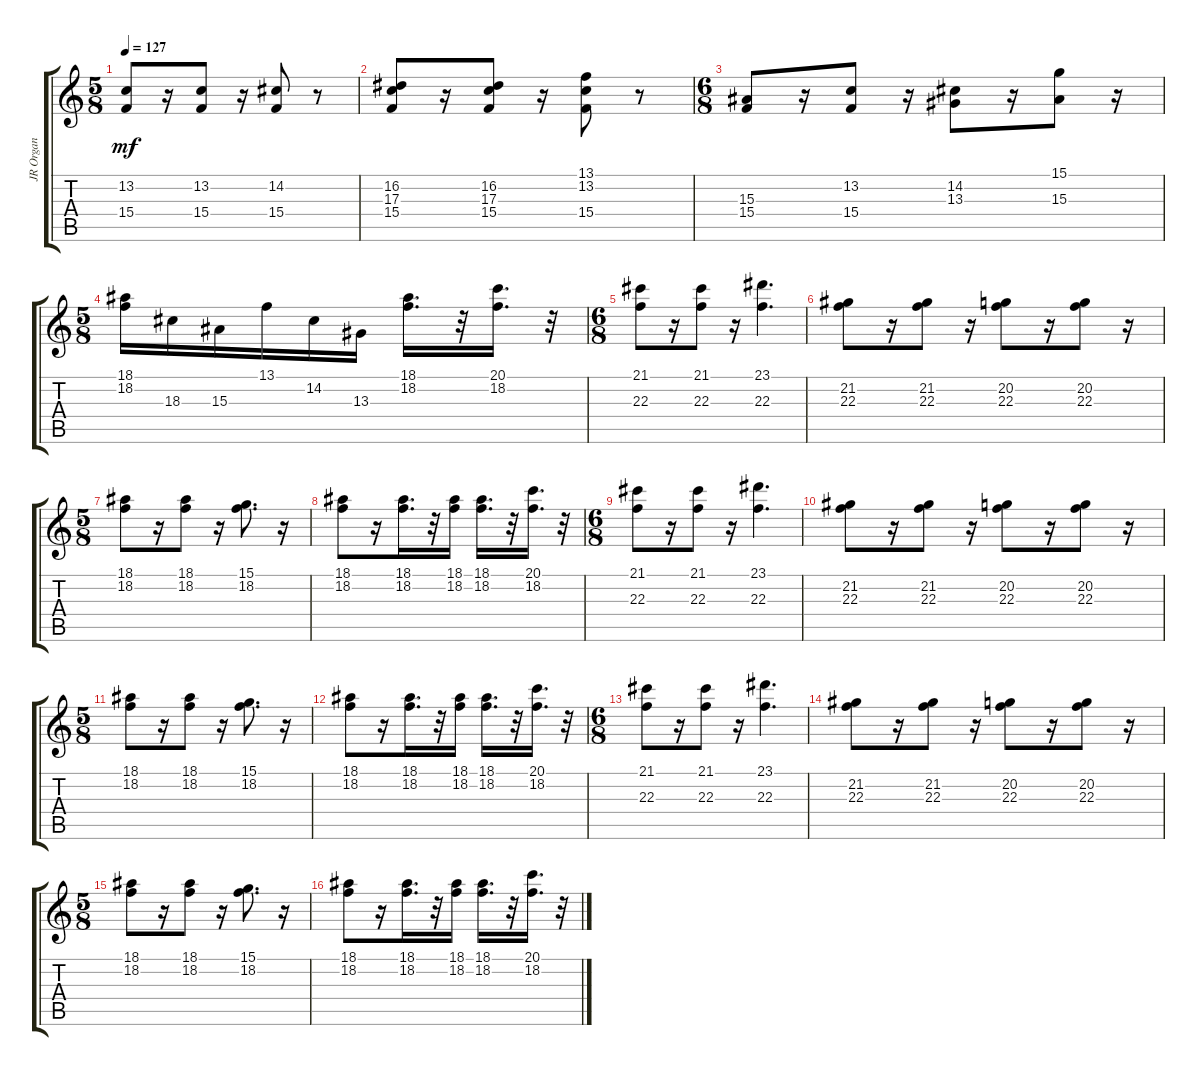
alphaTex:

\track ("JR Organ" "JR Organ") {instrument rockorgan}
\staff {score tabs}
\tuning (E4 B3 G3 D3 A2 E2) {hide}
\ts (5 8)
\tempo 127
\clef g2
\ks c
(13.2 15.4).8{dy mf} r.16 (13.2 15.4).8 r.16 (14.2 15.4).8 r.8 |
(16.2 17.3 15.4).8 r.16 (16.2 17.3 15.4).8 r.16 (13.1 13.2 15.4).8 r.8 |
\ts (6 8)
(15.3 15.4).8 r.16 (13.2 15.4).8 r.16 (14.2 13.3).8 r.16 (15.1 15.3).8 r.16 |
\ts (5 8)
(18.1 18.2).16 18.3.16 15.3.16 13.1.16 14.2.16 13.3.16 (18.1 18.2).16{d} r.32 (20.1 18.2).16{d} r.32 |
\ts (6 8)
(21.1 22.3).8 r.16 (21.1 22.3).8 r.16 (23.1 22.3).4{d} |
(21.2 22.3).8 r.16 (21.2 22.3).8 r.16 (20.2 22.3).8 r.16 (20.2 22.3).8 r.16 |
\ts (5 8)
(18.1 18.2).8 r.16 (18.1 18.2).8 r.16 (15.1 18.2).8{d} r.16 |
(18.1 18.2).8 r.16 (18.1 18.2).16{d} r.32 (18.1 18.2).16 (18.1 18.2).16{d} r.32 (20.1 18.2).16{d} r.32 |
\ts (6 8)
(21.1 22.3).8 r.16 (21.1 22.3).8 r.16 (23.1 22.3).4{d} |
(21.2 22.3).8 r.16 (21.2 22.3).8 r.16 (20.2 22.3).8 r.16 (20.2 22.3).8 r.16 |
\ts (5 8)
(18.1 18.2).8 r.16 (18.1 18.2).8 r.16 (15.1 18.2).8{d} r.16 |
(18.1 18.2).8 r.16 (18.1 18.2).16{d} r.32 (18.1 18.2).16 (18.1 18.2).16{d} r.32 (20.1 18.2).16{d} r.32 |
\ts (6 8)
(21.1 22.3).8 r.16 (21.1 22.3).8 r.16 (23.1 22.3).4{d} |
(21.2 22.3).8 r.16 (21.2 22.3).8 r.16 (20.2 22.3).8 r.16 (20.2 22.3).8 r.16 |
\ts (5 8)
(18.1 18.2).8 r.16 (18.1 18.2).8 r.16 (15.1 18.2).8{d} r.16 |
(18.1 18.2).8 r.16 (18.1 18.2).16{d} r.32 (18.1 18.2).16 (18.1 18.2).16{d} r.32 (20.1 18.2).16{d} r.32
